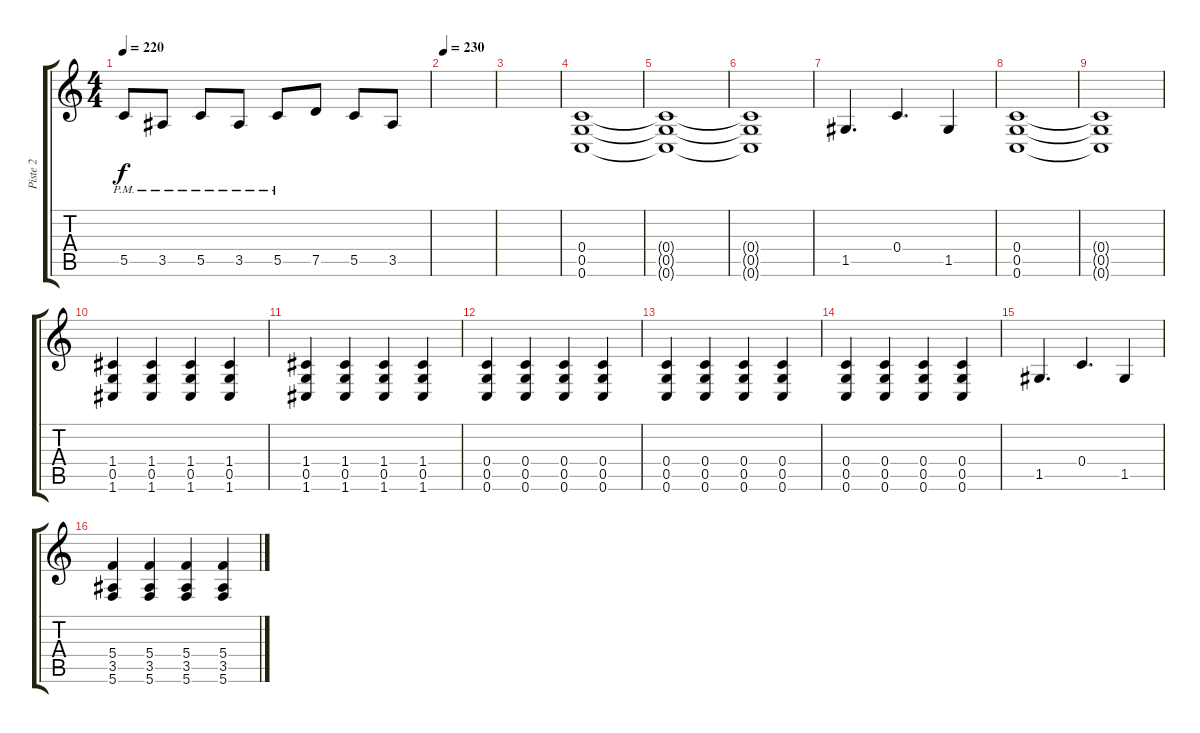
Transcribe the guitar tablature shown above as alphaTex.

\track ("Piste 2" "Piste 2") {instrument distortionguitar}
\staff {score tabs}
\tuning (D4 A3 F3 C3 G2 C2) {hide}
\ts (4 4)
\tempo 220
\clef g2
\ks c
5.5{pm}.8{dy f} 3.5{pm}.8 5.5{pm}.8 3.5{pm}.8 5.5{pm}.8 7.5.8 5.5.8 3.5.8 |
\tempo 230
|
|
(0.4 0.5 0.6).1 |
(0.4{t} 0.5{t} 0.6{t}).1 |
(0.4{t} 0.5{t} 0.6{t}).1 |
1.5.4{d} 0.4.4{d} 1.5.4 |
(0.4 0.5 0.6).1 |
(0.4{t} 0.5{t} 0.6{t}).1 |
(1.4 0.5 1.6).4 (1.4 0.5 1.6).4 (1.4 0.5 1.6).4 (1.4 0.5 1.6).4 |
(1.4 0.5 1.6).4 (1.4 0.5 1.6).4 (1.4 0.5 1.6).4 (1.4 0.5 1.6).4 |
(0.4 0.5 0.6).4 (0.4 0.5 0.6).4 (0.4 0.5 0.6).4 (0.4 0.5 0.6).4 |
(0.4 0.5 0.6).4 (0.4 0.5 0.6).4 (0.4 0.5 0.6).4 (0.4 0.5 0.6).4 |
(0.4 0.5 0.6).4 (0.4 0.5 0.6).4 (0.4 0.5 0.6).4 (0.4 0.5 0.6).4 |
1.5.4{d} 0.4.4{d} 1.5.4 |
(5.4 3.5 5.6).4 (5.4 3.5 5.6).4 (5.4 3.5 5.6).4 (5.4 3.5 5.6).4
